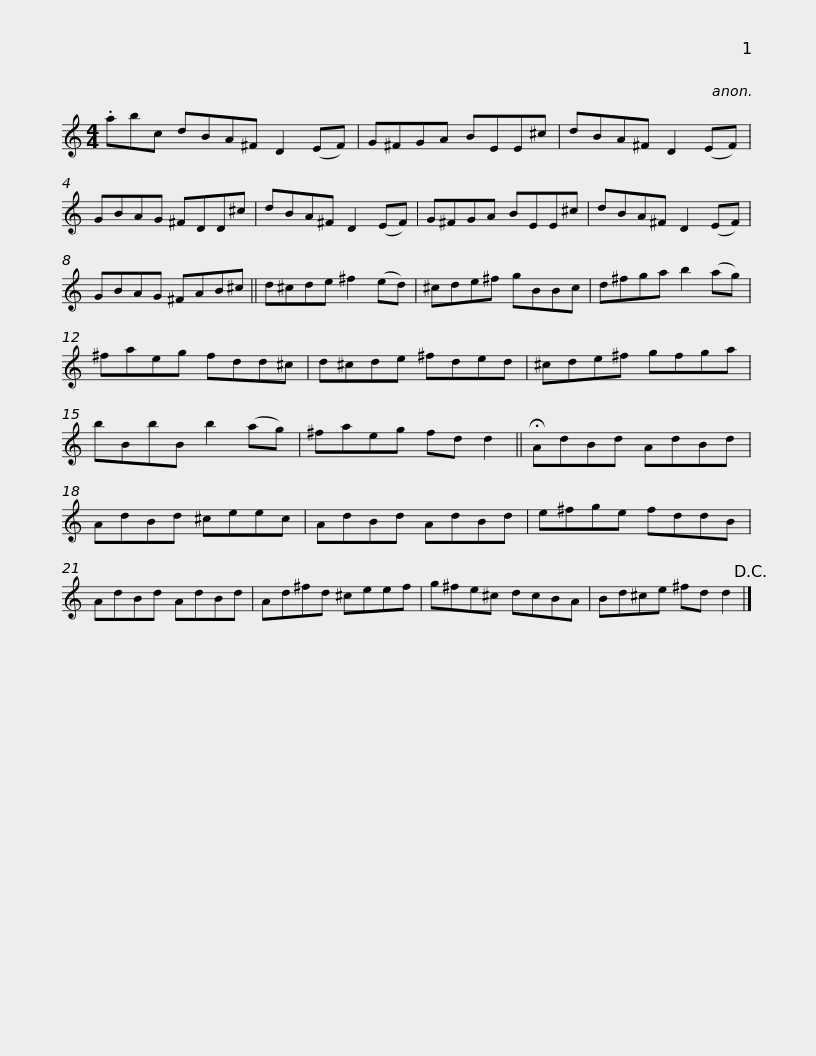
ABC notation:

X:1
L:1/8
M:4/4
I:linebreak $
K:C
V:1 treble
V:1
 .abc dBA^F D2 (EF) | G^FGA BEE^c | dBA^F D2 (EF) | GBAG ^FDD^c | dBA^F D2 (EF) |$ %5
 G^FGA BEE^c | dBA^F D2 (EF) | GBAG ^FAB^c || d^cde ^f2 (ed) | ^cde^f gBBc |$ %10
 d^fga b2 (ag) | ^faeg fdd^c | d^cde ^fded | ^cde^f gfga | bBbB b2 (ag) |$ %15
 ^faeg fd d2 || !fermata!AdBd AdBd | AdBd ^ceec | AdBd AdBd | e^fge fddB |$ %20
 AdBd AdBd | Ad^fd ^ceef | g^fe^c dcBA | Bd^ce ^fd d2!D.C.! |] %24
